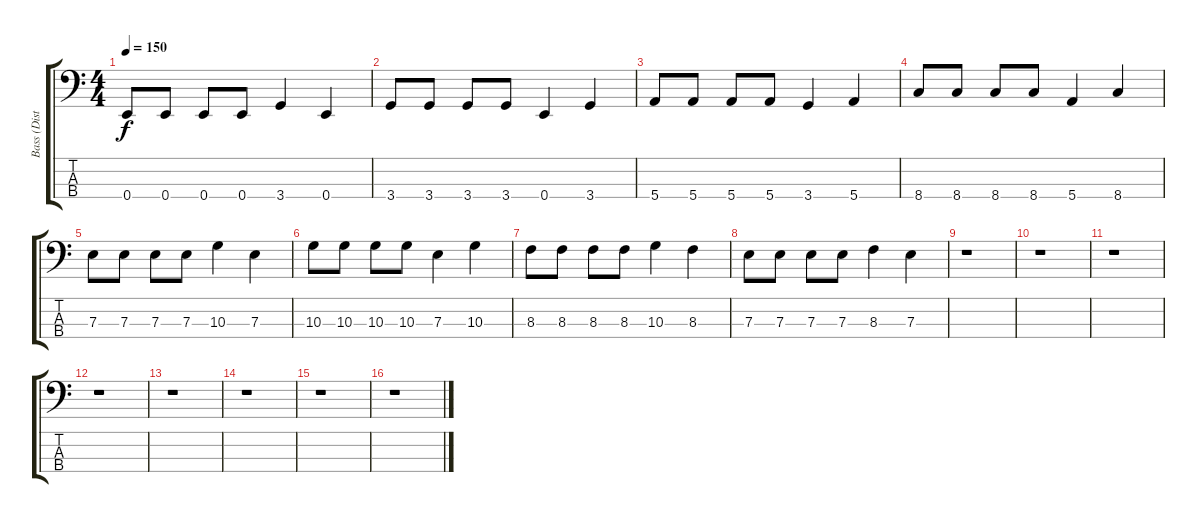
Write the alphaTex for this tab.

\track ("Bass (Distorted)" "Bass (Dist") {instrument distortionguitar}
\staff {score tabs}
\tuning (G2 D2 A1 E1) {hide}
\ts (4 4)
\tempo 150
\clef f4
\ks c
0.4.8{dy f} 0.4.8 0.4.8 0.4.8 3.4.4 0.4.4 |
3.4.8 3.4.8 3.4.8 3.4.8 0.4.4 3.4.4 |
5.4.8 5.4.8 5.4.8 5.4.8 3.4.4 5.4.4 |
8.4.8 8.4.8 8.4.8 8.4.8 5.4.4 8.4.4 |
7.3.8 7.3.8 7.3.8 7.3.8 10.3.4 7.3.4 |
10.3.8 10.3.8 10.3.8 10.3.8 7.3.4 10.3.4 |
8.3.8 8.3.8 8.3.8 8.3.8 10.3.4 8.3.4 |
7.3.8 7.3.8 7.3.8 7.3.8 8.3.4 7.3.4 |
r.1 |
r.1 |
r.1 |
r.1 |
r.1 |
r.1 |
r.1 |
r.1
